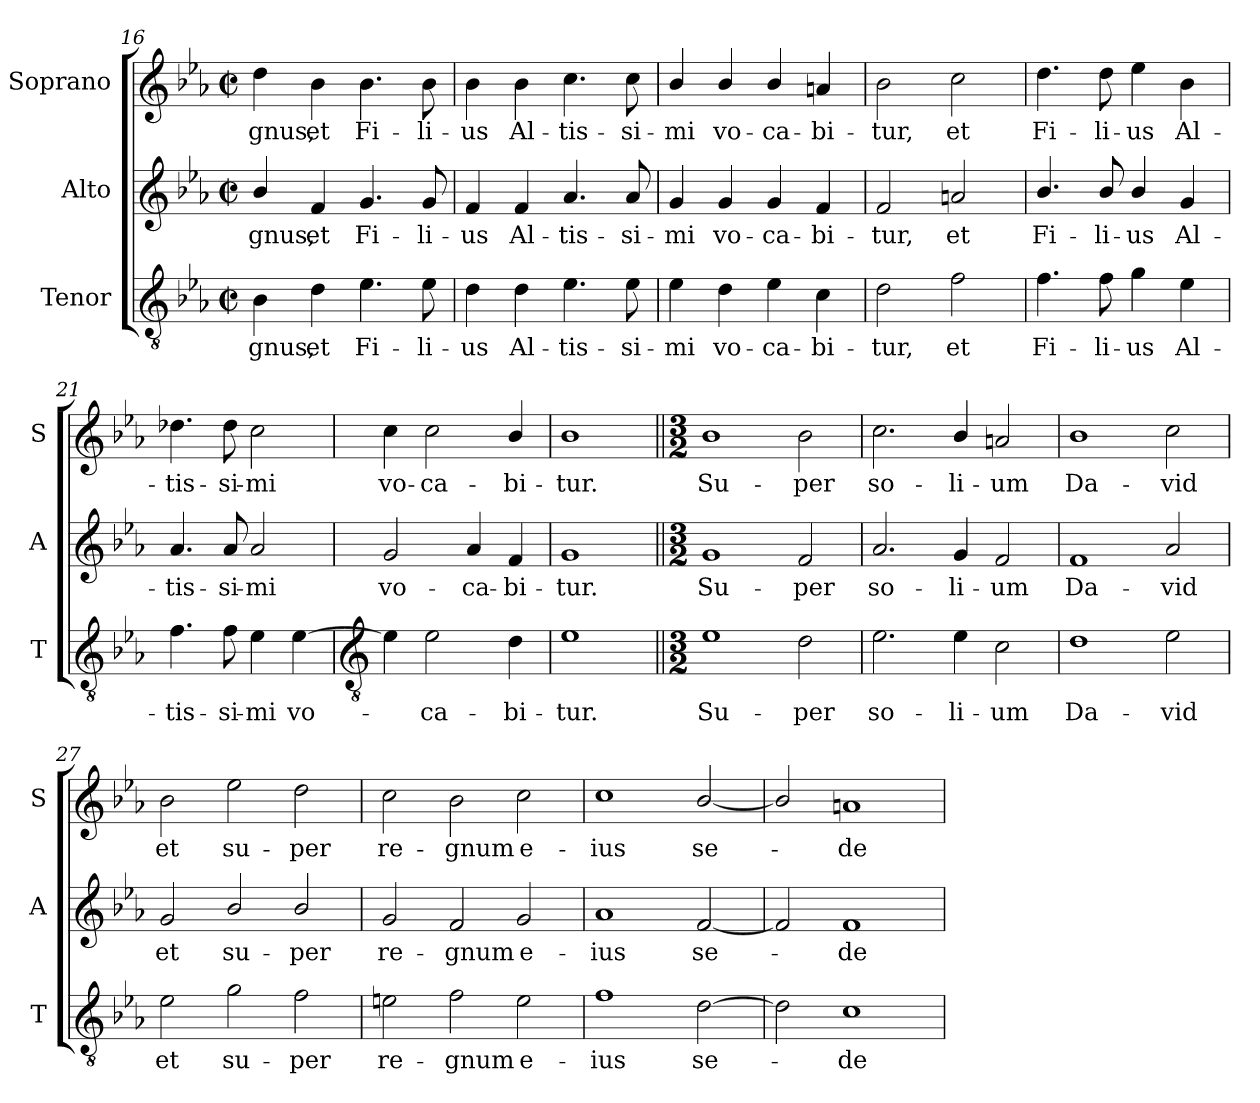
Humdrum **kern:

**kern	**text	**kern	**text	**kern	**text
*part3	*part3	*part2	*part2	*part1	*part1
*staff3	*staff3	*staff2	*staff2	*staff1	*staff1
*I"Tenor	*	*I"Alto	*	*I"Soprano	*
*I'T	*	*I'A	*	*I'S	*
*clefGv2	*	*clefG2	*	*clefG2	*
*k[b-e-a-]	*	*k[b-e-a-]	*	*k[b-e-a-]	*
*E-:	*	*E-:	*	*E-:	*
*M2/2	*	*M2/2	*	*M2/2	*
*met(c|)	*	*met(c|)	*	*met(c|)	*
=16	=16	=16	=16	=16	=16
!	!LO:LY:b	!	!LO:LY:b	!	!LO:LY:b
4B-	gnus,	4b-/	gnus,	4dd	gnus,
!	!LO:LY:b	!	!LO:LY:b	!	!LO:LY:b
4d	et	4f	et	4b-	et
!	!LO:LY:b	!	!LO:LY:b	!	!LO:LY:b
4.e-	Fi-	4.g	Fi-	4.b-	Fi-
!	!LO:LY:b	!	!LO:LY:b	!	!LO:LY:b
8e-	-li-	8g	-li-	8b-	-li-
=17	=17	=17	=17	=17	=17
!	!LO:LY:b	!	!LO:LY:b	!	!LO:LY:b
4d	-us	4f	-us	4b-	-us
!	!LO:LY:b	!	!LO:LY:b	!	!LO:LY:b
4d	Al-	4f	Al-	4b-	Al-
!	!LO:LY:b	!	!LO:LY:b	!	!LO:LY:b
4.e-	-tis-	4.a-	-tis-	4.cc	-tis-
!	!LO:LY:b	!	!LO:LY:b	!	!LO:LY:b
8e-	-si-	8a-	-si-	8cc	-si-
=18	=18	=18	=18	=18	=18
!	!LO:LY:b	!	!LO:LY:b	!	!LO:LY:b
4e-	-mi	4g	-mi	4b-/	-mi
!	!LO:LY:b	!	!LO:LY:b	!	!LO:LY:b
4d	vo-	4g	vo-	4b-/	vo-
!	!LO:LY:b	!	!LO:LY:b	!	!LO:LY:b
4e-	-ca-	4g	-ca-	4b-/	-ca-
!	!LO:LY:b	!	!LO:LY:b	!	!LO:LY:b
4c	-bi-	4f	-bi-	4an	-bi-
=19	=19	=19	=19	=19	=19
!	!LO:LY:b	!	!LO:LY:b	!	!LO:LY:b
2d	-tur,	2f	-tur,	2b-	-tur,
!	!LO:LY:b	!	!LO:LY:b	!	!LO:LY:b
2f	et	2an	et	2cc	et
=20	=20	=20	=20	=20	=20
!	!LO:LY:b	!	!LO:LY:b	!	!LO:LY:b
4.f	Fi-	4.b-/	Fi-	4.dd	Fi-
!	!LO:LY:b	!	!LO:LY:b	!	!LO:LY:b
8f	-li-	8b-/	-li-	8dd	-li-
!	!LO:LY:b	!	!LO:LY:b	!	!LO:LY:b
4g	-us	4b-/	-us	4ee-	-us
!	!LO:LY:b	!	!LO:LY:b	!	!LO:LY:b
4e-	Al-	4g	Al-	4b-	Al-
=21	=21	=21	=21	=21	=21
!	!LO:LY:b	!	!LO:LY:b	!	!LO:LY:b
4.f	-tis-	4.a-	-tis-	4.dd-X	-tis-
!	!LO:LY:b	!	!LO:LY:b	!	!LO:LY:b
8f	-si-	8a-	-si-	8dd-	-si-
!	!LO:LY:b	!	!LO:LY:b	!	!LO:LY:b
4e-	-mi	2a-	-mi	2cc	-mi
!	!LO:LY:b	!	!	!	!
[4e-	vo-	.	.	.	.
!!LO:LB:g=z
=22	=22	=22	=22	=22	=22
*clefGv2	*	*	*	*	*
!	!	!	!LO:LY:b	!	!LO:LY:b
4e-]	.	2g	vo-	4cc	vo-
!	!LO:LY:b	!	!	!	!LO:LY:b
2e-	ca-	.	.	2cc	-ca-
!	!	!	!LO:LY:b	!	!
.	.	4a-	-ca-	.	.
!	!LO:LY:b	!	!LO:LY:b	!	!LO:LY:b
4d	-bi-	4f	-bi-	4b-/	-bi-
=23	=23	=23	=23	=23	=23
!	!LO:LY:b	!	!LO:LY:b	!	!LO:LY:b
1e-	-tur.	1g	-tur.	1b-	-tur.
=24||	=24||	=24||	=24||	=24||	=24||
*M3/2	*	*M3/2	*	*M3/2	*
!	!LO:LY:b	!	!LO:LY:b	!	!LO:LY:b
1e-	Su-	1g	Su-	1b-	Su-
!	!LO:LY:b	!	!LO:LY:b	!	!LO:LY:b
2d	-per	2f	-per	2b-	-per
=25	=25	=25	=25	=25	=25
!	!LO:LY:b	!	!LO:LY:b	!	!LO:LY:b
2.e-	so-	2.a-	so-	2.cc	so-
!	!LO:LY:b	!	!LO:LY:b	!	!LO:LY:b
4e-	-li-	4g	-li-	4b-/	-li-
!	!LO:LY:b	!	!LO:LY:b	!	!LO:LY:b
2c	-um	2f	-um	2an	-um
=26	=26	=26	=26	=26	=26
!	!LO:LY:b	!	!LO:LY:b	!	!LO:LY:b
1d	Da-	1f	Da-	1b-	Da-
!	!LO:LY:b	!	!LO:LY:b	!	!LO:LY:b
2e-	-vid	2a-	-vid	2cc	-vid
=27	=27	=27	=27	=27	=27
!	!LO:LY:b	!	!LO:LY:b	!	!LO:LY:b
2e-	et	2g	et	2b-	et
!	!LO:LY:b	!	!LO:LY:b	!	!LO:LY:b
2g	su-	2b-/	su-	2ee-	su-
!	!LO:LY:b	!	!LO:LY:b	!	!LO:LY:b
2f	-per	2b-/	-per	2dd	-per
=28	=28	=28	=28	=28	=28
!	!LO:LY:b	!	!LO:LY:b	!	!LO:LY:b
2en	re-	2g	re-	2cc	re-
!	!LO:LY:b	!	!LO:LY:b	!	!LO:LY:b
2f	-gnum	2f	-gnum	2b-	-gnum
!	!LO:LY:b	!	!LO:LY:b	!	!LO:LY:b
2e	e-	2g	e-	2cc	e-
=29	=29	=29	=29	=29	=29
!	!LO:LY:b	!	!LO:LY:b	!	!LO:LY:b
1f	-ius	1a-	-ius	1cc	-ius
!	!LO:LY:b	!	!LO:LY:b	!	!LO:LY:b
[2d	se-	[2f	se-	[2b-/	se-
=30	=30	=30	=30	=30	=30
2d]	.	2f]	.	2b-/]	.
!	!LO:LY:b	!	!LO:LY:b	!	!LO:LY:b
1c	de-	1f	de-	1an	de-
=	=	=	=	=	=
*-	*-	*-	*-	*-	*-
